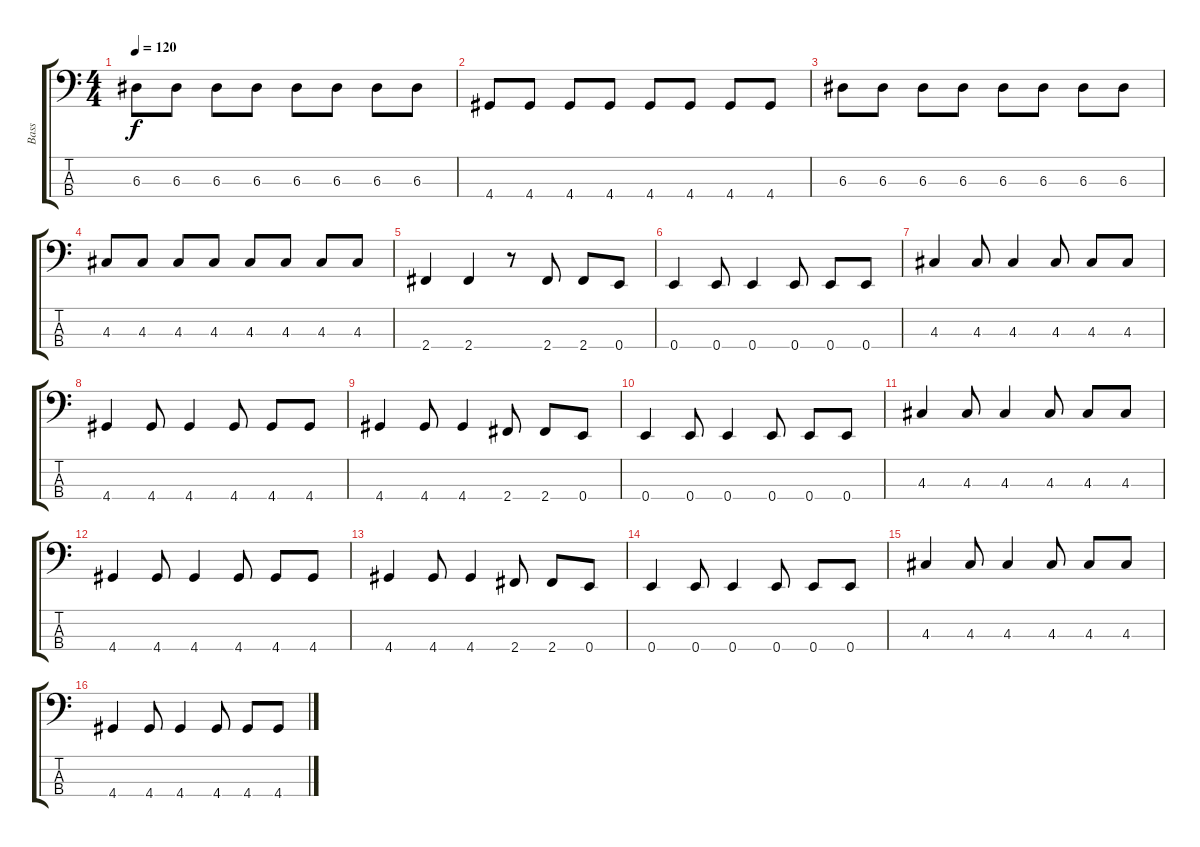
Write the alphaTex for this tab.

\track ("Bass" "Bass") {instrument electricbasspick}
\staff {score tabs}
\tuning (G2 D2 A1 E1) {hide}
\ts (4 4)
\tempo 120
\clef f4
\ks c
6.3.8{dy f} 6.3.8 6.3.8 6.3.8 6.3.8 6.3.8 6.3.8 6.3.8 |
4.4.8 4.4.8 4.4.8 4.4.8 4.4.8 4.4.8 4.4.8 4.4.8 |
6.3.8 6.3.8 6.3.8 6.3.8 6.3.8 6.3.8 6.3.8 6.3.8 |
4.3.8 4.3.8 4.3.8 4.3.8 4.3.8 4.3.8 4.3.8 4.3.8 |
2.4.4 2.4.4 r.8 2.4.8 2.4.8 0.4.8 |
0.4.4 0.4.8 0.4.4 0.4.8 0.4.8 0.4.8 |
4.3.4 4.3.8 4.3.4 4.3.8 4.3.8 4.3.8 |
4.4.4 4.4.8 4.4.4 4.4.8 4.4.8 4.4.8 |
4.4.4 4.4.8 4.4.4 2.4.8 2.4.8 0.4.8 |
0.4.4 0.4.8 0.4.4 0.4.8 0.4.8 0.4.8 |
4.3.4 4.3.8 4.3.4 4.3.8 4.3.8 4.3.8 |
4.4.4 4.4.8 4.4.4 4.4.8 4.4.8 4.4.8 |
4.4.4 4.4.8 4.4.4 2.4.8 2.4.8 0.4.8 |
0.4.4 0.4.8 0.4.4 0.4.8 0.4.8 0.4.8 |
4.3.4 4.3.8 4.3.4 4.3.8 4.3.8 4.3.8 |
4.4.4 4.4.8 4.4.4 4.4.8 4.4.8 4.4.8
